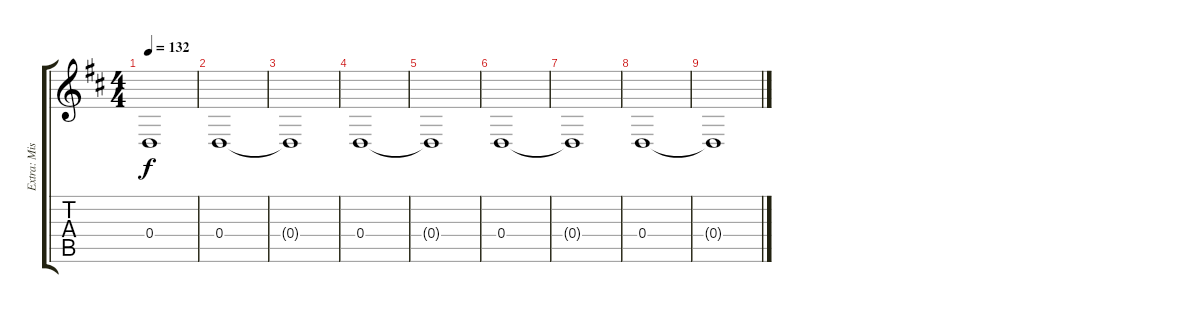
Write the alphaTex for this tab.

\track ("Extra: Misc" "Extra: Mis") {instrument sitar}
\staff {score tabs}
\tuning (E4 B3 G3 D3 A2 D2) {hide}
\ts (4 4)
\tempo 132
\clef g2
\ks d
0.4{t}.1{dy f} |
0.4.1 |
0.4{t}.1 |
0.4.1 |
0.4{t}.1 |
0.4.1 |
0.4{t}.1 |
0.4.1 |
0.4{t}.1
